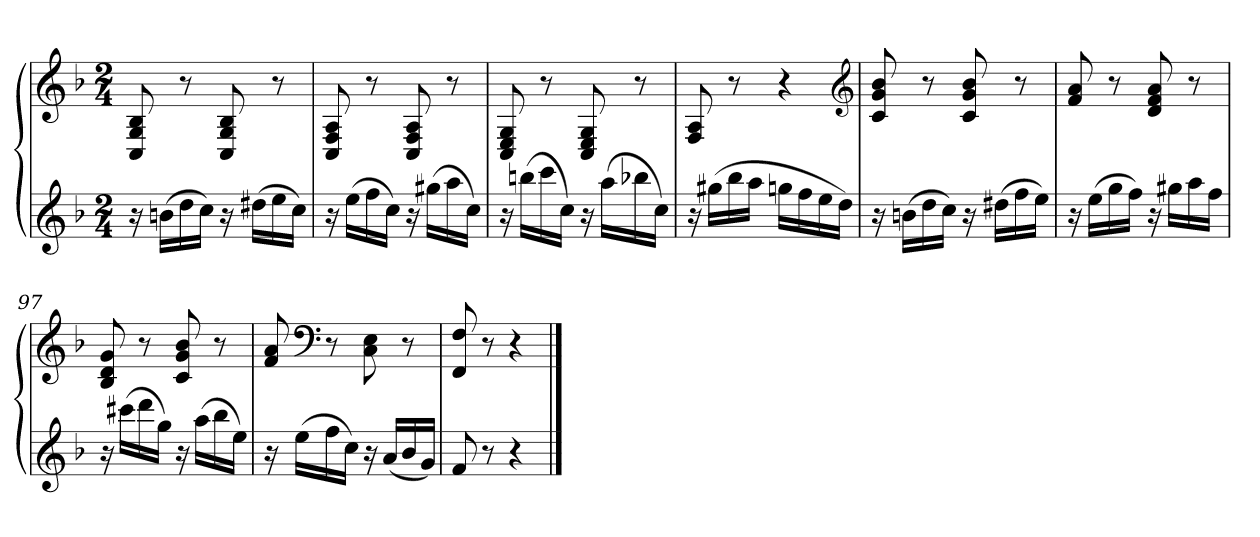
**kern	**kern
*part1	*part1
*staff2	*staff1
*clefG2	*clefG2
*k[b-]	*k[b-]
*F:	*F:
*M2/4	*M2/4
=	=
16r	8C 8G 8B-
(16bnLL	.
16dd	8r
16ccJJ)	.
16r	8C 8G 8B-
(16dd#XLL	.
16ee	8r
16ccJJ)	.
=92	=92
16r	8C 8F 8A
(16eeLL	.
16ff	8r
16ccJJ)	.
16r	8C 8F 8A
(16gg#XLL	.
16aa	8r
16ccJJ)	.
=93	=93
16r	8C 8E 8G
(16bbnLL	.
16ccc	8r
16ccJJ)	.
16r	8C 8E 8G
(16aaLL	.
16bb-X	8r
16ccJJ)	.
=94	=94
16r	8F 8A
(16gg#XLL	.
16bb-	8r
16aaJJ	.
16ggnLL	4r
16ff	.
16ee	.
16ddJJ)	.
*	*clefG2
=95	=95
16r	8c 8g 8b-
(16bnLL	.
16dd	8r
16ccJJ)	.
16r	8c 8g 8b-
(16dd#XLL	.
16ff	8r
16eeJJ)	.
=96	=96
16r	8f 8a
(16eeLL	.
16gg	8r
16ffJJ)	.
16r	8d 8f 8a
16gg#XLL	.
16aa	8r
16ffJJ	.
=97	=97
16r	8B- 8d 8g
(16ccc#XLL	.
16ddd	8r
16ggJJ)	.
16r	8c 8g 8b-
(16aaLL	.
16bb-	8r
16eeJJ)	.
=98	=98
16r	8f 8a
(16eeLL	.
*	*clefF4
16ff	8r
16ccJJ)	.
16r	8C 8E
(16aLL	.
16b-	8r
16gJJ)	.
=99	=99
8f	8FF 8F
8r	8r
4r	4r
==	==
*-	*-
